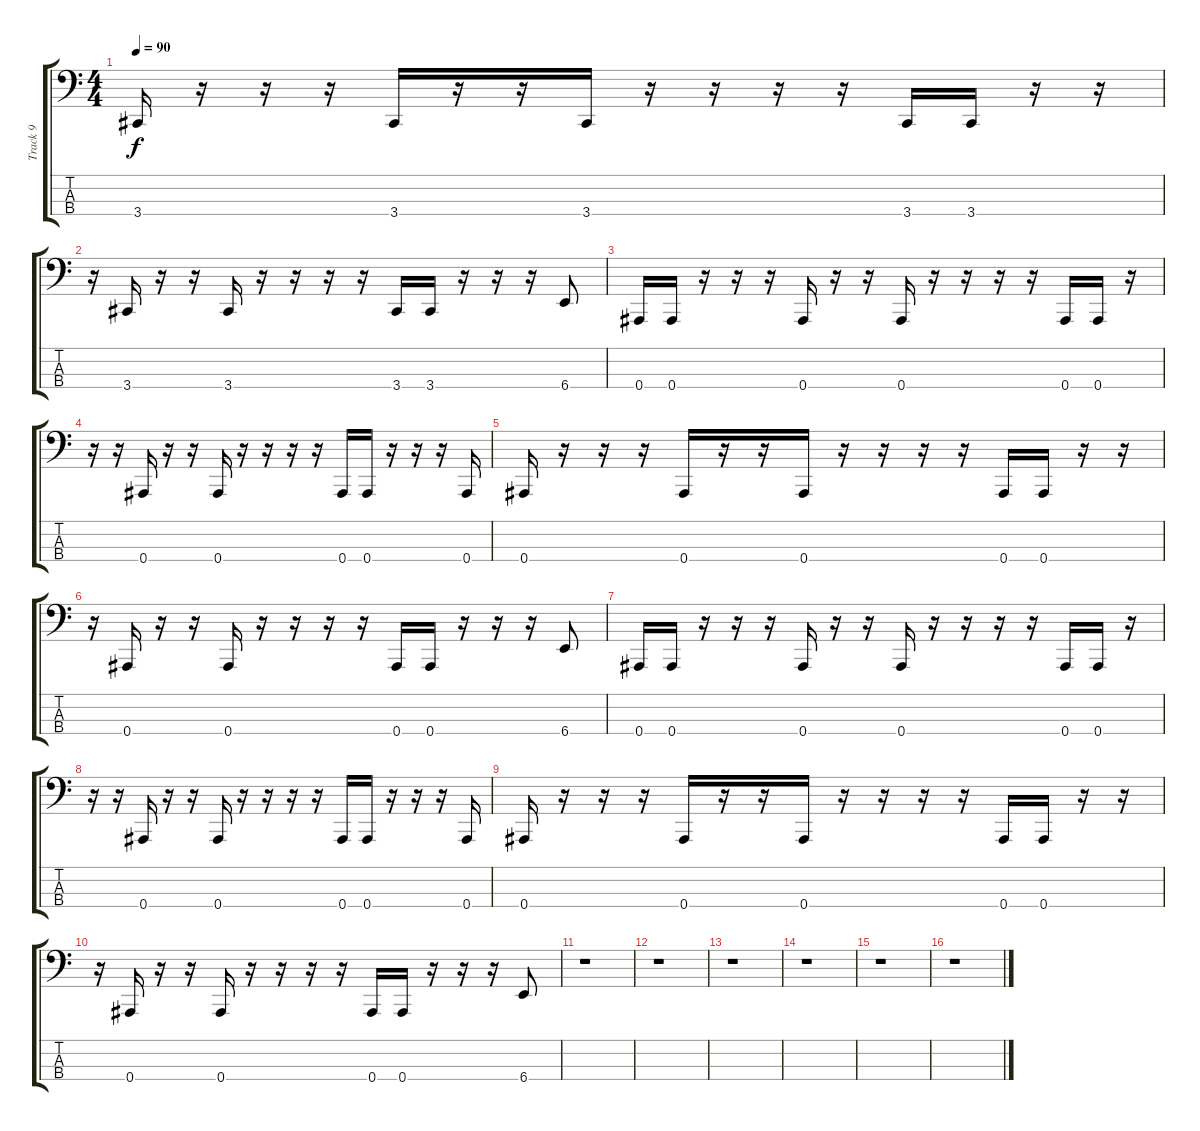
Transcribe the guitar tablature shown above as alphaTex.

\track ("Track 9" "Track 9") {instrument fretlessbass}
\staff {score tabs}
\tuning (F2 Bb1 F1 Bb0) {hide}
\ts (4 4)
\tempo 90
\clef f4
\ks c
3.4.16{dy f} r.16 r.16 r.16 3.4.16 r.16 r.16 3.4.16 r.16 r.16 r.16 r.16 3.4.16 3.4.16 r.16 r.16 |
r.16 3.4.16 r.16 r.16 3.4.16 r.16 r.16 r.16 r.16 3.4.16 3.4.16 r.16 r.16 r.16 6.4.8 |
0.4.16 0.4.16 r.16 r.16 r.16 0.4.16 r.16 r.16 0.4.16 r.16 r.16 r.16 r.16 0.4.16 0.4.16 r.16 |
r.16 r.16 0.4.16 r.16 r.16 0.4.16 r.16 r.16 r.16 r.16 0.4.16 0.4.16 r.16 r.16 r.16 0.4.16 |
0.4.16 r.16 r.16 r.16 0.4.16 r.16 r.16 0.4.16 r.16 r.16 r.16 r.16 0.4.16 0.4.16 r.16 r.16 |
r.16 0.4.16 r.16 r.16 0.4.16 r.16 r.16 r.16 r.16 0.4.16 0.4.16 r.16 r.16 r.16 6.4.8 |
0.4.16 0.4.16 r.16 r.16 r.16 0.4.16 r.16 r.16 0.4.16 r.16 r.16 r.16 r.16 0.4.16 0.4.16 r.16 |
r.16 r.16 0.4.16 r.16 r.16 0.4.16 r.16 r.16 r.16 r.16 0.4.16 0.4.16 r.16 r.16 r.16 0.4.16 |
0.4.16 r.16 r.16 r.16 0.4.16 r.16 r.16 0.4.16 r.16 r.16 r.16 r.16 0.4.16 0.4.16 r.16 r.16 |
r.16 0.4.16 r.16 r.16 0.4.16 r.16 r.16 r.16 r.16 0.4.16 0.4.16 r.16 r.16 r.16 6.4.8 |
r.1 |
r.1 |
r.1 |
r.1 |
r.1 |
r.1
